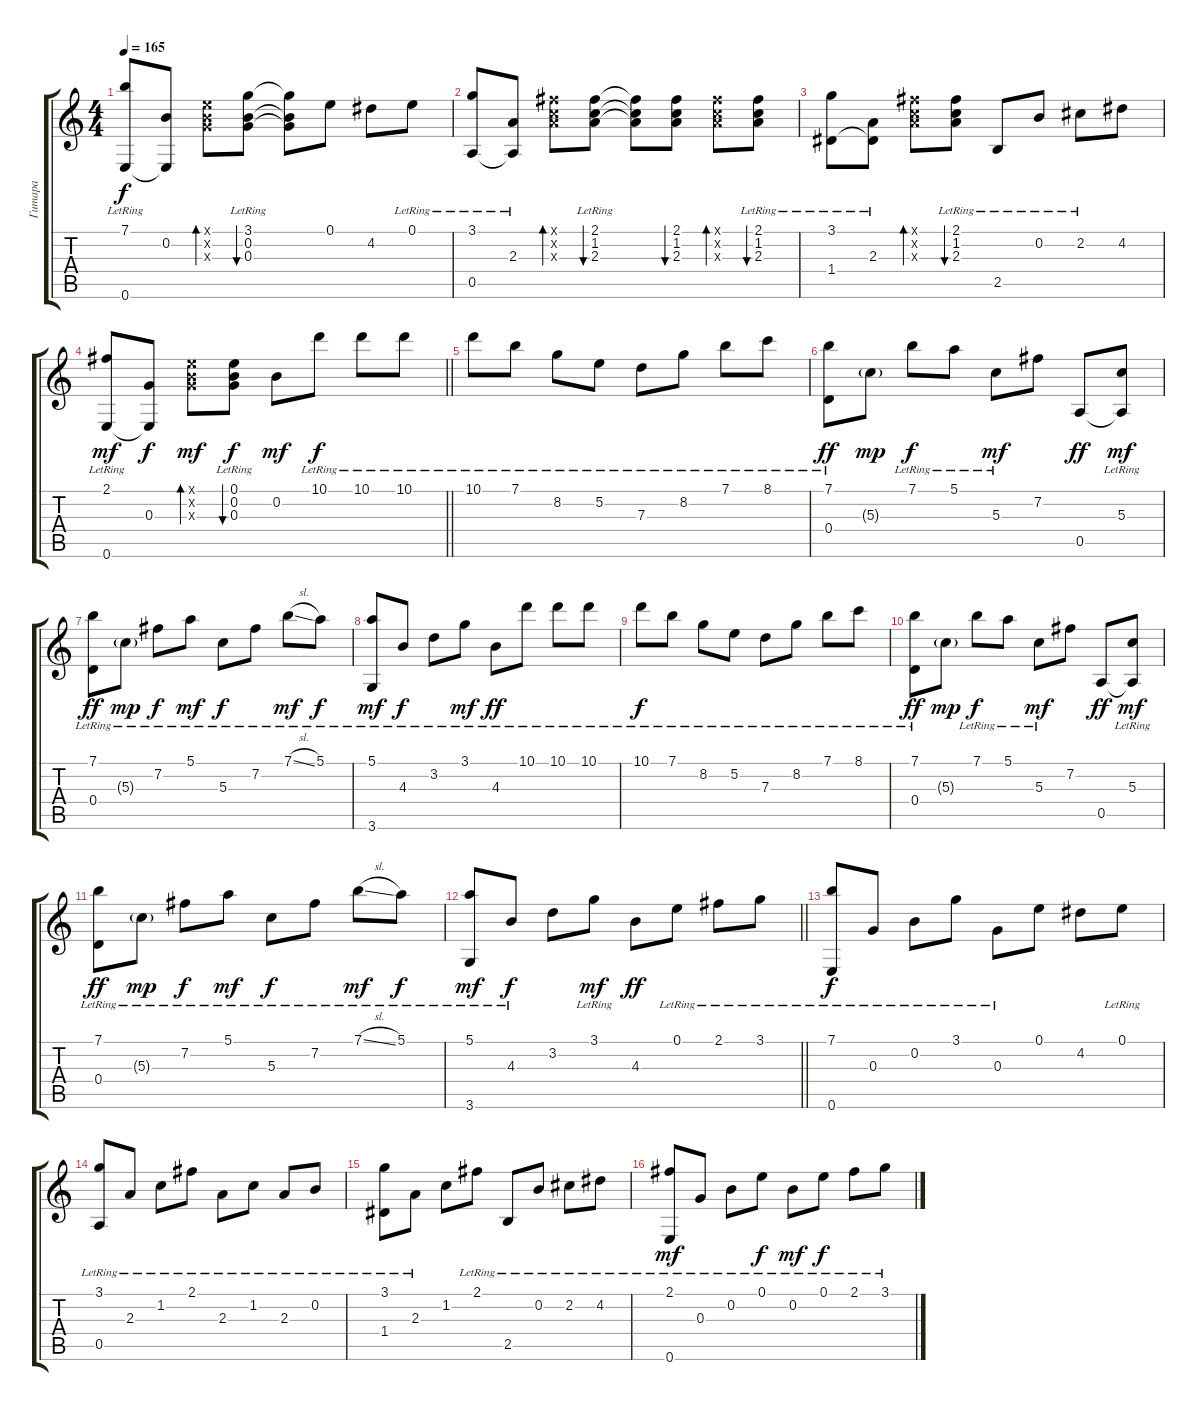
\track ("Гитара" "Гитара") {instrument acousticguitarsteel}
\staff {score tabs}
\tuning (E4 B3 G3 D3 A2 E2) {hide}
\ts (4 4)
\tempo 165
\clef g2
\ks c
(7.1{lr} 0.6).8{dy f} (0.2 0.6{t}).8 (0.1{x} 0.2{x} 0.3{x}).8{bd 60} (3.1{lr} 0.2 0.3).8{bu 60} (3.1{t} 0.2{t} 0.3{t}).8 0.1.8 4.2.8 0.1{lr}.8 |
(3.1{lr} 0.5).8 (2.3{lr} 0.5{t}).8 (2.1{x} 1.2{x} 2.3{x}).8{bd 60} (2.1{lr} 1.2 2.3).8{bu 60} (2.1{t} 1.2{t} 2.3{t}).8 (2.1 1.2 2.3).8{bu 60} (2.1{x} 1.2{x} 2.3{x}).8{bd 60} (2.1 1.2{lr} 2.3).8{bu 60} |
(3.1{lr} 1.4).8 (2.3{lr} 1.4{t}).8 (2.1{x} 1.2{x} 2.3{x}).8{bd 60} (2.1{lr} 1.2 2.3).8{bu 60} 2.5{lr}.8 0.2{lr}.8 2.2{lr}.8 4.2.8 |
\barLineRight lightlight
(2.1{lr} 0.6).8{dy mf} (0.3 0.6{t}).8{dy f} (0.1{x} 0.2{x} 0.3{x}).8{bd 60 dy mf} (0.1{lr} 0.2 0.3).8{bu 60 dy f} 0.2.8{dy mf} 10.1{lr}.8{dy f} 10.1{lr}.8 10.1{lr}.8 |
\section ("" "")
10.1{lr}.8 7.1{lr}.8 8.2{lr}.8 5.2{lr}.8 7.3{lr}.8 8.2{lr}.8 7.1{lr}.8 8.1{lr}.8 |
(7.1{lr} 0.4{lr}).8{dy ff} 5.3{g}.8{dy mp} 7.1{lr}.8{dy f} 5.1{lr}.8 5.3{lr}.8{dy mf} 7.2.8 0.5.8{dy ff} (5.3{lr} 0.5{t}).8{dy mf} |
(7.1{lr} 0.4{lr}).8{dy ff} 5.3{g lr}.8{dy mp} 7.2{lr}.8{dy f} 5.1{lr}.8{dy mf} 5.3{lr}.8{dy f} 7.2{lr}.8 7.1{sl lr}.8{dy mf} 5.1{lr}.8{dy f} |
(5.1{lr} 3.6{lr}).8{dy mf} 4.3{lr}.8{dy f} 3.2{lr}.8 3.1{lr}.8{dy mf} 4.3{lr}.8{dy ff} 10.1{lr}.8 10.1{lr}.8 10.1{lr}.8 |
10.1{lr}.8{dy f} 7.1{lr}.8 8.2{lr}.8 5.2{lr}.8 7.3{lr}.8 8.2{lr}.8 7.1{lr}.8 8.1{lr}.8 |
(7.1{lr} 0.4{lr}).8{dy ff} 5.3{g}.8{dy mp} 7.1{lr}.8{dy f} 5.1{lr}.8 5.3{lr}.8{dy mf} 7.2.8 0.5.8{dy ff} (5.3{lr} 0.5{t}).8{dy mf} |
(7.1{lr} 0.4{lr}).8{dy ff} 5.3{g lr}.8{dy mp} 7.2{lr}.8{dy f} 5.1{lr}.8{dy mf} 5.3{lr}.8{dy f} 7.2{lr}.8 7.1{sl lr}.8{dy mf} 5.1{lr}.8{dy f} |
\barLineRight lightlight
(5.1{lr} 3.6{lr}).8{dy mf} 4.3{lr}.8{dy f} 3.2.8 3.1{lr}.8{dy mf} 4.3.8{dy ff} 0.1{lr}.8 2.1{lr}.8 3.1{lr}.8 |
\section ("" "")
(7.1{lr} 0.6{lr}).8{dy f} 0.3{lr}.8 0.2{lr}.8 3.1{lr}.8 0.3{lr}.8 0.1.8 4.2.8 0.1{lr}.8 |
(3.1{lr} 0.5{lr}).8 2.3{lr}.8 1.2{lr}.8 2.1{lr}.8 2.3{lr}.8 1.2{lr}.8 2.3{lr}.8 0.2{lr}.8 |
(3.1{lr} 1.4{lr}).8 2.3{lr}.8 1.2.8 2.1{lr}.8 2.5{lr}.8 0.2{lr}.8 2.2{lr}.8 4.2{lr}.8 |
(2.1{lr} 0.6).8{dy mf} 0.3{lr}.8 0.2{lr}.8 0.1{lr}.8{dy f} 0.2{lr}.8{dy mf} 0.1{lr}.8{dy f} 2.1{lr}.8 3.1{lr}.8
